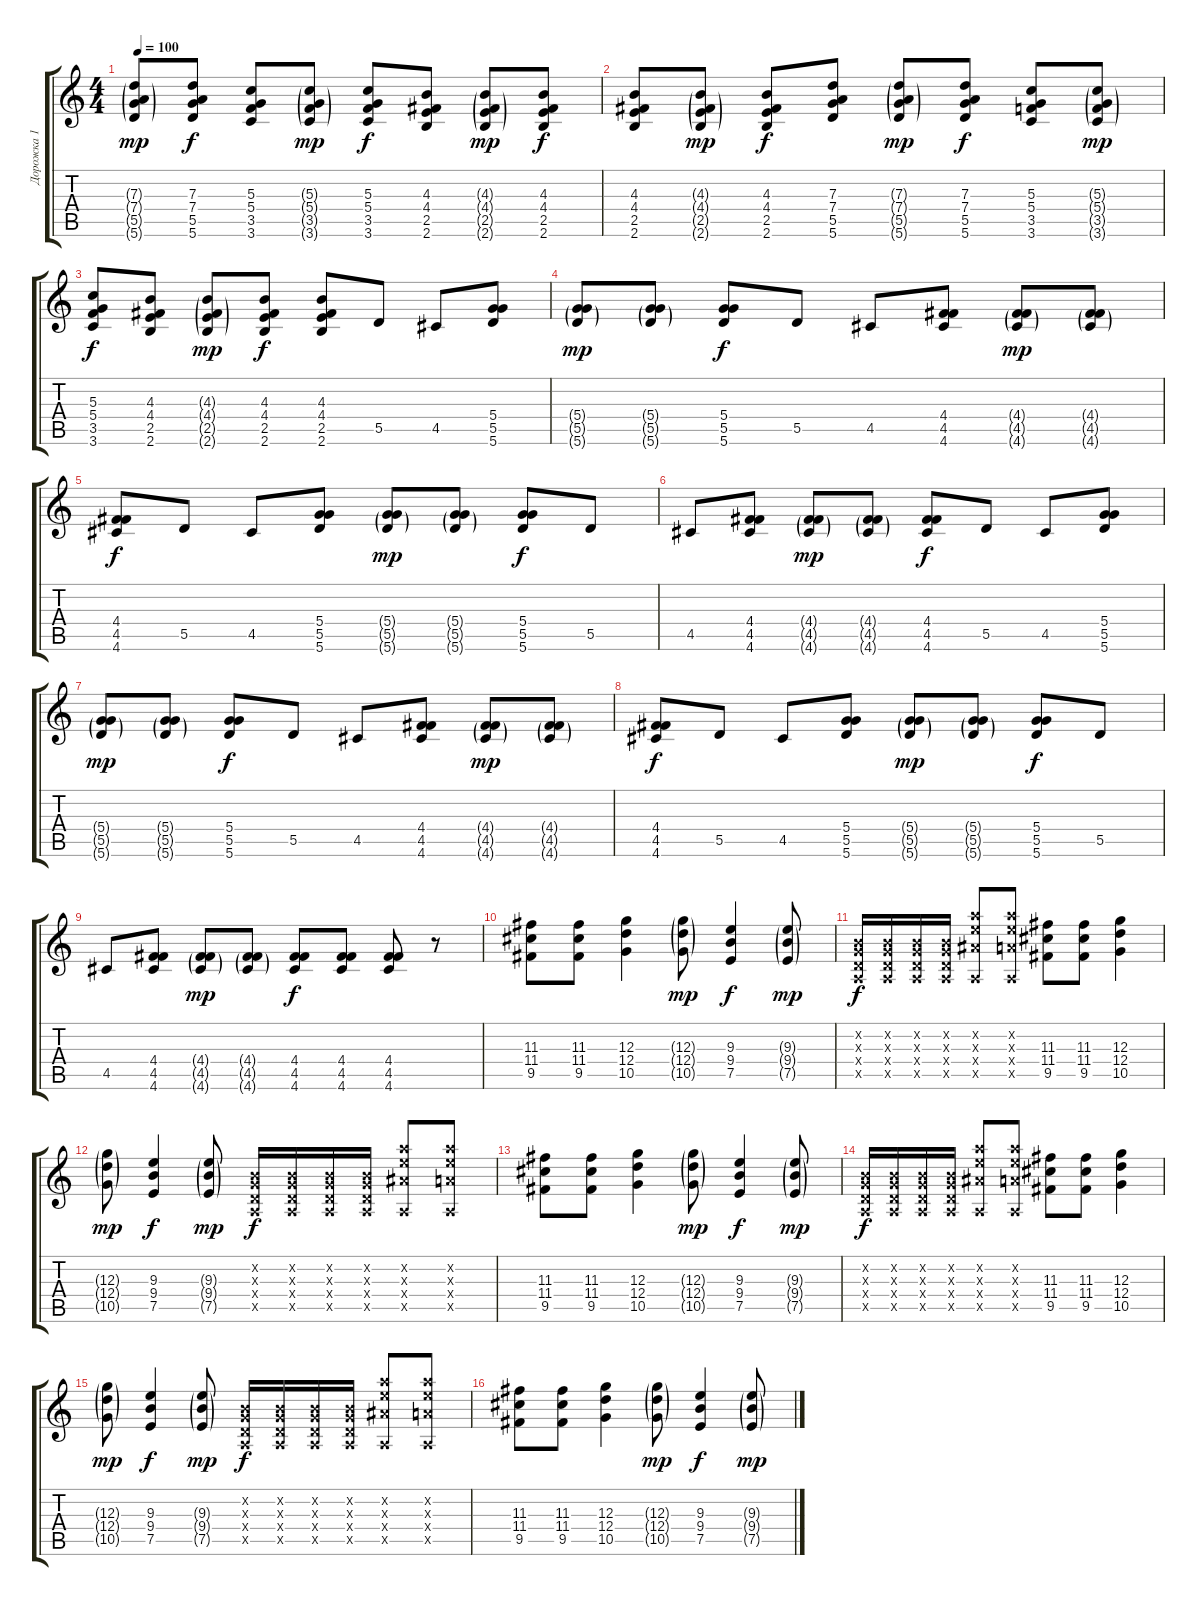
\track ("Дорожка 1" "Дорожка 1") {instrument distortionguitar}
\staff {score tabs}
\tuning (E4 B3 G3 D3 A2 D3) {hide}
\ts (4 4)
\tempo 100
\clef g2
\ks c
(7.3{g} 7.4{g} 5.5{g} 5.6{g}).8{dy mp} (7.3 7.4 5.5 5.6).8{dy f} (5.3 5.4 3.5 3.6).8 (5.3{g} 5.4{g} 3.5{g} 3.6{g}).8{dy mp} (5.3 5.4 3.5 3.6).8{dy f} (4.3 4.4 2.5 2.6).8 (4.3{g} 4.4{g} 2.5{g} 2.6{g}).8{dy mp} (4.3 4.4 2.5 2.6).8{dy f} |
(4.3 4.4 2.5 2.6).8 (4.3{g} 4.4{g} 2.5{g} 2.6{g}).8{dy mp} (4.3 4.4 2.5 2.6).8{dy f} (7.3 7.4 5.5 5.6).8 (7.3{g} 7.4{g} 5.5{g} 5.6{g}).8{dy mp} (7.3 7.4 5.5 5.6).8{dy f} (5.3 5.4 3.5 3.6).8 (5.3{g} 5.4{g} 3.5{g} 3.6{g}).8{dy mp} |
(5.3 5.4 3.5 3.6).8{dy f} (4.3 4.4 2.5 2.6).8 (4.3{g} 4.4{g} 2.5{g} 2.6{g}).8{dy mp} (4.3 4.4 2.5 2.6).8{dy f} (4.3 4.4 2.5 2.6).8 5.5.8 4.5.8 (5.4 5.5 5.6).8 |
(5.4{g} 5.5{g} 5.6{g}).8{dy mp} (5.4{g} 5.5{g} 5.6{g}).8 (5.4 5.5 5.6).8{dy f} 5.5.8 4.5.8 (4.4 4.5 4.6).8 (4.4{g} 4.5{g} 4.6{g}).8{dy mp} (4.4{g} 4.5{g} 4.6{g}).8 |
(4.4 4.5 4.6).8{dy f} 5.5.8 4.5.8 (5.4 5.5 5.6).8 (5.4{g} 5.5{g} 5.6{g}).8{dy mp} (5.4{g} 5.5{g} 5.6{g}).8 (5.4 5.5 5.6).8{dy f} 5.5.8 |
4.5.8 (4.4 4.5 4.6).8 (4.4{g} 4.5{g} 4.6{g}).8{dy mp} (4.4{g} 4.5{g} 4.6{g}).8 (4.4 4.5 4.6).8{dy f} 5.5.8 4.5.8 (5.4 5.5 5.6).8 |
(5.4{g} 5.5{g} 5.6{g}).8{dy mp} (5.4{g} 5.5{g} 5.6{g}).8 (5.4 5.5 5.6).8{dy f} 5.5.8 4.5.8 (4.4 4.5 4.6).8 (4.4{g} 4.5{g} 4.6{g}).8{dy mp} (4.4{g} 4.5{g} 4.6{g}).8 |
(4.4 4.5 4.6).8{dy f} 5.5.8 4.5.8 (5.4 5.5 5.6).8 (5.4{g} 5.5{g} 5.6{g}).8{dy mp} (5.4{g} 5.5{g} 5.6{g}).8 (5.4 5.5 5.6).8{dy f} 5.5.8 |
4.5.8 (4.4 4.5 4.6).8 (4.4{g} 4.5{g} 4.6{g}).8{dy mp} (4.4{g} 4.5{g} 4.6{g}).8 (4.4 4.5 4.6).8{dy f} (4.4 4.5 4.6).8 (4.4 4.5 4.6).8 r.8 |
(11.3 11.4 9.5).8 (11.3 11.4 9.5).8 (12.3 12.4 10.5).4 (12.3{g} 12.4{g} 10.5{g}).8{dy mp} (9.3 9.4 7.5).4{dy f} (9.3{g} 9.4{g} 7.5{g}).8{dy mp} |
(0.2{x} 0.3{x} 0.4{x} 0.5{x}).16{dy f} (0.2{x} 0.3{x} 0.4{x} 0.5{x}).16 (0.2{x} 0.3{x} 0.4{x} 0.5{x}).16 (0.2{x} 0.3{x} 0.4{x} 0.5{x}).16 (10.2{x} 9.3{x} 8.4{x} 0.5{x}).8 (10.2{x} 9.3{x} 7.4{x} 0.5{x}).8 (11.3 11.4 9.5).8 (11.3 11.4 9.5).8 (12.3 12.4 10.5).4 |
(12.3{g} 12.4{g} 10.5{g}).8{dy mp} (9.3 9.4 7.5).4{dy f} (9.3{g} 9.4{g} 7.5{g}).8{dy mp} (0.2{x} 0.3{x} 0.4{x} 0.5{x}).16{dy f} (0.2{x} 0.3{x} 0.4{x} 0.5{x}).16 (0.2{x} 0.3{x} 0.4{x} 0.5{x}).16 (0.2{x} 0.3{x} 0.4{x} 0.5{x}).16 (10.2{x} 9.3{x} 8.4{x} 0.5{x}).8 (10.2{x} 9.3{x} 7.4{x} 0.5{x}).8 |
(11.3 11.4 9.5).8 (11.3 11.4 9.5).8 (12.3 12.4 10.5).4 (12.3{g} 12.4{g} 10.5{g}).8{dy mp} (9.3 9.4 7.5).4{dy f} (9.3{g} 9.4{g} 7.5{g}).8{dy mp} |
(0.2{x} 0.3{x} 0.4{x} 0.5{x}).16{dy f} (0.2{x} 0.3{x} 0.4{x} 0.5{x}).16 (0.2{x} 0.3{x} 0.4{x} 0.5{x}).16 (0.2{x} 0.3{x} 0.4{x} 0.5{x}).16 (10.2{x} 9.3{x} 8.4{x} 0.5{x}).8 (10.2{x} 9.3{x} 7.4{x} 0.5{x}).8 (11.3 11.4 9.5).8 (11.3 11.4 9.5).8 (12.3 12.4 10.5).4 |
(12.3{g} 12.4{g} 10.5{g}).8{dy mp} (9.3 9.4 7.5).4{dy f} (9.3{g} 9.4{g} 7.5{g}).8{dy mp} (0.2{x} 0.3{x} 0.4{x} 0.5{x}).16{dy f} (0.2{x} 0.3{x} 0.4{x} 0.5{x}).16 (0.2{x} 0.3{x} 0.4{x} 0.5{x}).16 (0.2{x} 0.3{x} 0.4{x} 0.5{x}).16 (10.2{x} 9.3{x} 8.4{x} 0.5{x}).8 (10.2{x} 9.3{x} 7.4{x} 0.5{x}).8 |
(11.3 11.4 9.5).8 (11.3 11.4 9.5).8 (12.3 12.4 10.5).4 (12.3{g} 12.4{g} 10.5{g}).8{dy mp} (9.3 9.4 7.5).4{dy f} (9.3{g} 9.4{g} 7.5{g}).8{dy mp}
